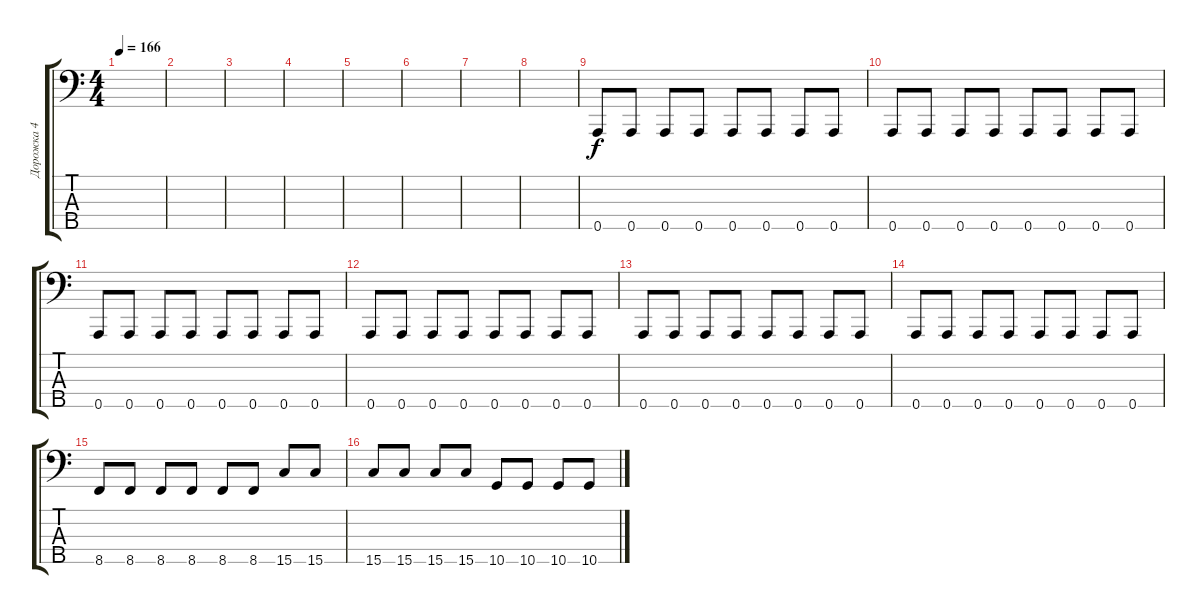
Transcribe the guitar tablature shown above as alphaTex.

\track ("Дорожка 4" "Дорожка 4") {instrument electricbasspick}
\staff {score tabs}
\tuning (F2 C2 G1 D1 A0) {hide}
\ts (4 4)
\tempo 166
\clef f4
\ks c
|
|
|
|
|
|
|
|
0.5.8 0.5.8 0.5.8 0.5.8 0.5.8 0.5.8 0.5.8 0.5.8 |
0.5.8 0.5.8 0.5.8 0.5.8 0.5.8 0.5.8 0.5.8 0.5.8 |
0.5.8 0.5.8 0.5.8 0.5.8 0.5.8 0.5.8 0.5.8 0.5.8 |
0.5.8 0.5.8 0.5.8 0.5.8 0.5.8 0.5.8 0.5.8 0.5.8 |
0.5.8 0.5.8 0.5.8 0.5.8 0.5.8 0.5.8 0.5.8 0.5.8 |
0.5.8 0.5.8 0.5.8 0.5.8 0.5.8 0.5.8 0.5.8 0.5.8 |
8.5.8 8.5.8 8.5.8 8.5.8 8.5.8 8.5.8 15.5.8 15.5.8 |
15.5.8 15.5.8 15.5.8 15.5.8 10.5.8 10.5.8 10.5.8 10.5.8
